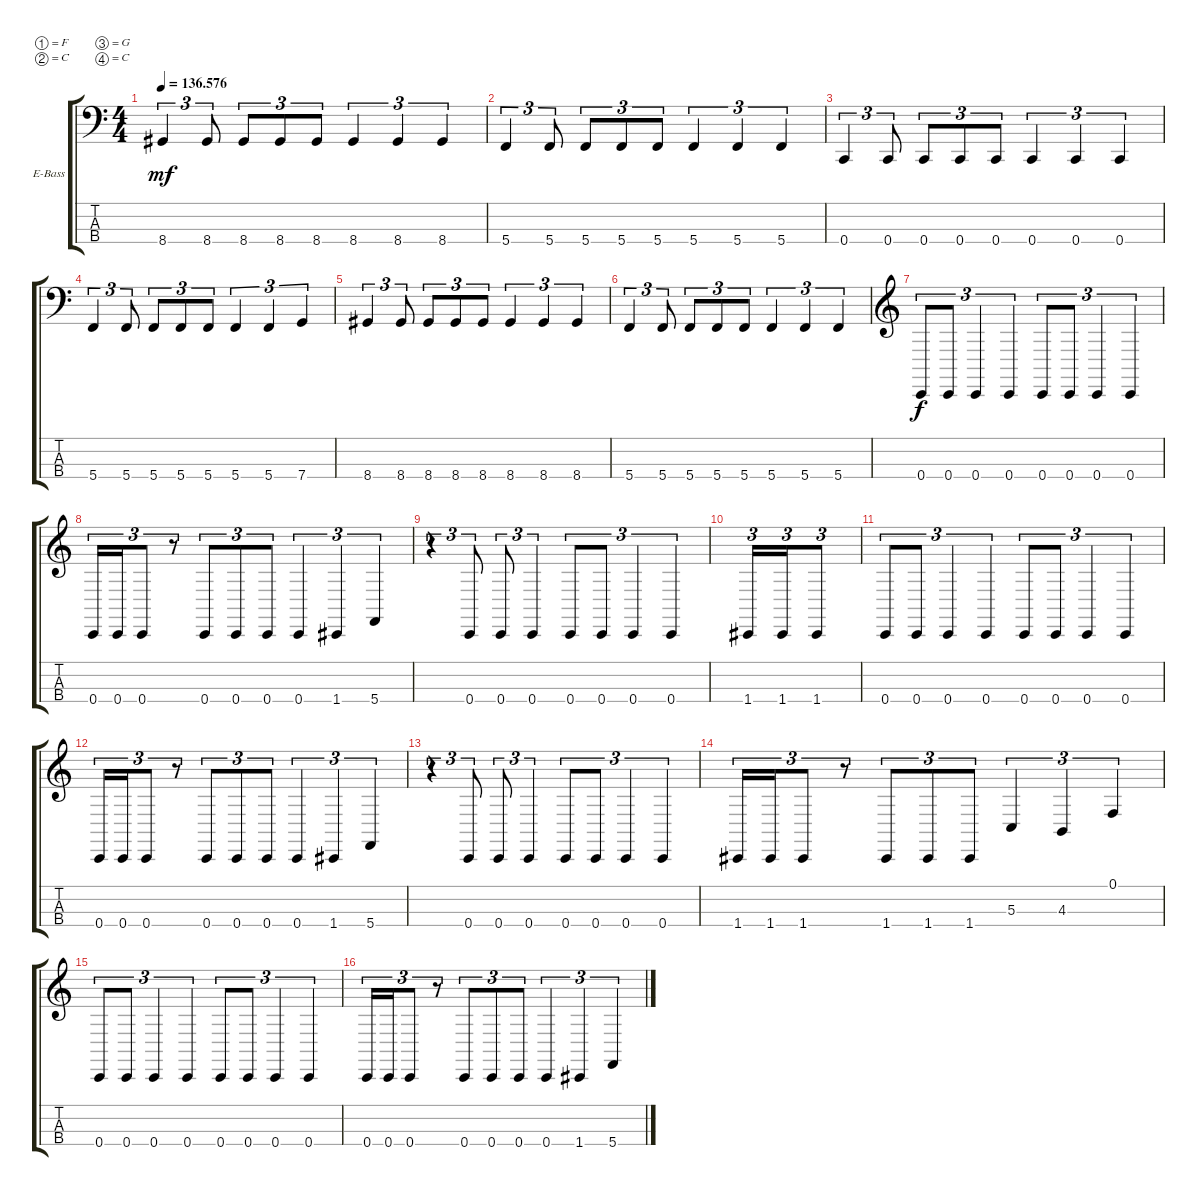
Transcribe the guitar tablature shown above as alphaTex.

\bracketExtendMode groupsimilarinstruments
\firstSystemTrackNameOrientation horizontal
\otherSystemsTrackNameOrientation horizontal
\track ("Electric Bass" "E-Bass") {instrument electricbassfinger}
\staff {score tabs}
\tuning (F2 C2 G1 C1)
\ts (4 4)
\tempo
136.576
\accidentals auto
\clef f4
\ottava regular
\simile none
\ks c
8.4.4{tu (3 2) dy mf} 8.4.8{tu (3 2)} 8.4.8{tu (3 2)} 8.4.8{tu (3 2)} 8.4.8{tu (3 2)} 8.4.4{tu (3 2)} 8.4.4{tu (3 2)} 8.4.4{tu (3 2)} |
5.4.4{tu (3 2)} 5.4.8{tu (3 2)} 5.4.8{tu (3 2)} 5.4.8{tu (3 2)} 5.4.8{tu (3 2)} 5.4.4{tu (3 2)} 5.4.4{tu (3 2)} 5.4.4{tu (3 2)} |
0.4.4{tu (3 2)} 0.4.8{tu (3 2)} 0.4.8{tu (3 2)} 0.4.8{tu (3 2)} 0.4.8{tu (3 2)} 0.4.4{tu (3 2)} 0.4.4{tu (3 2)} 0.4.4{tu (3 2)} |
5.4.4{tu (3 2)} 5.4.8{tu (3 2)} 5.4.8{tu (3 2)} 5.4.8{tu (3 2)} 5.4.8{tu (3 2)} 5.4.4{tu (3 2)} 5.4.4{tu (3 2)} 7.4.4{tu (3 2)} |
8.4.4{tu (3 2)} 8.4.8{tu (3 2)} 8.4.8{tu (3 2)} 8.4.8{tu (3 2)} 8.4.8{tu (3 2)} 8.4.4{tu (3 2)} 8.4.4{tu (3 2)} 8.4.4{tu (3 2)} |
5.4.4{tu (3 2)} 5.4.8{tu (3 2)} 5.4.8{tu (3 2)} 5.4.8{tu (3 2)} 5.4.8{tu (3 2)} 5.4.4{tu (3 2)} 5.4.4{tu (3 2)} 5.4.4{tu (3 2)} |
\clef g2
0.4.8{tu (3 2) dy f} 0.4.8{tu (3 2)} 0.4.4{tu (3 2)} 0.4.4{tu (3 2)} 0.4.8{tu (3 2)} 0.4.8{tu (3 2)} 0.4.4{tu (3 2)} 0.4.4{tu (3 2)} |
0.4.16{tu (3 2)} 0.4.16{tu (3 2)} 0.4.8{tu (3 2)} r.8{tu (3 2)} 0.4.8{tu (3 2)} 0.4.8{tu (3 2)} 0.4.8{tu (3 2)} 0.4.4{tu (3 2)} 1.4.4{tu (3 2)} 5.4.4{tu (3 2)} |
r.4{tu (3 2)} 0.4.8{tu (3 2)} 0.4.8{tu (3 2)} 0.4.4{tu (3 2)} 0.4.8{tu (3 2)} 0.4.8{tu (3 2)} 0.4.4{tu (3 2)} 0.4.4{tu (3 2)} |
1.4.16{tu (3 2)} 1.4.16{tu (3 2)} 1.4.8{tu (3 2)} |
0.4.8{tu (3 2)} 0.4.8{tu (3 2)} 0.4.4{tu (3 2)} 0.4.4{tu (3 2)} 0.4.8{tu (3 2)} 0.4.8{tu (3 2)} 0.4.4{tu (3 2)} 0.4.4{tu (3 2)} |
0.4.16{tu (3 2)} 0.4.16{tu (3 2)} 0.4.8{tu (3 2)} r.8{tu (3 2)} 0.4.8{tu (3 2)} 0.4.8{tu (3 2)} 0.4.8{tu (3 2)} 0.4.4{tu (3 2)} 1.4.4{tu (3 2)} 5.4.4{tu (3 2)} |
r.4{tu (3 2)} 0.4.8{tu (3 2)} 0.4.8{tu (3 2)} 0.4.4{tu (3 2)} 0.4.8{tu (3 2)} 0.4.8{tu (3 2)} 0.4.4{tu (3 2)} 0.4.4{tu (3 2)} |
1.4.16{tu (3 2)} 1.4.16{tu (3 2)} 1.4.8{tu (3 2)} r.8{tu (3 2)} 1.4.8{tu (3 2)} 1.4.8{tu (3 2)} 1.4.8{tu (3 2)} 5.3.4{tu (3 2)} 4.3.4{tu (3 2)} 0.1.4{tu (3 2)} |
0.4.8{tu (3 2)} 0.4.8{tu (3 2)} 0.4.4{tu (3 2)} 0.4.4{tu (3 2)} 0.4.8{tu (3 2)} 0.4.8{tu (3 2)} 0.4.4{tu (3 2)} 0.4.4{tu (3 2)} |
0.4.16{tu (3 2)} 0.4.16{tu (3 2)} 0.4.8{tu (3 2)} r.8{tu (3 2)} 0.4.8{tu (3 2)} 0.4.8{tu (3 2)} 0.4.8{tu (3 2)} 0.4.4{tu (3 2)} 1.4.4{tu (3 2)} 5.4.4{tu (3 2)}
